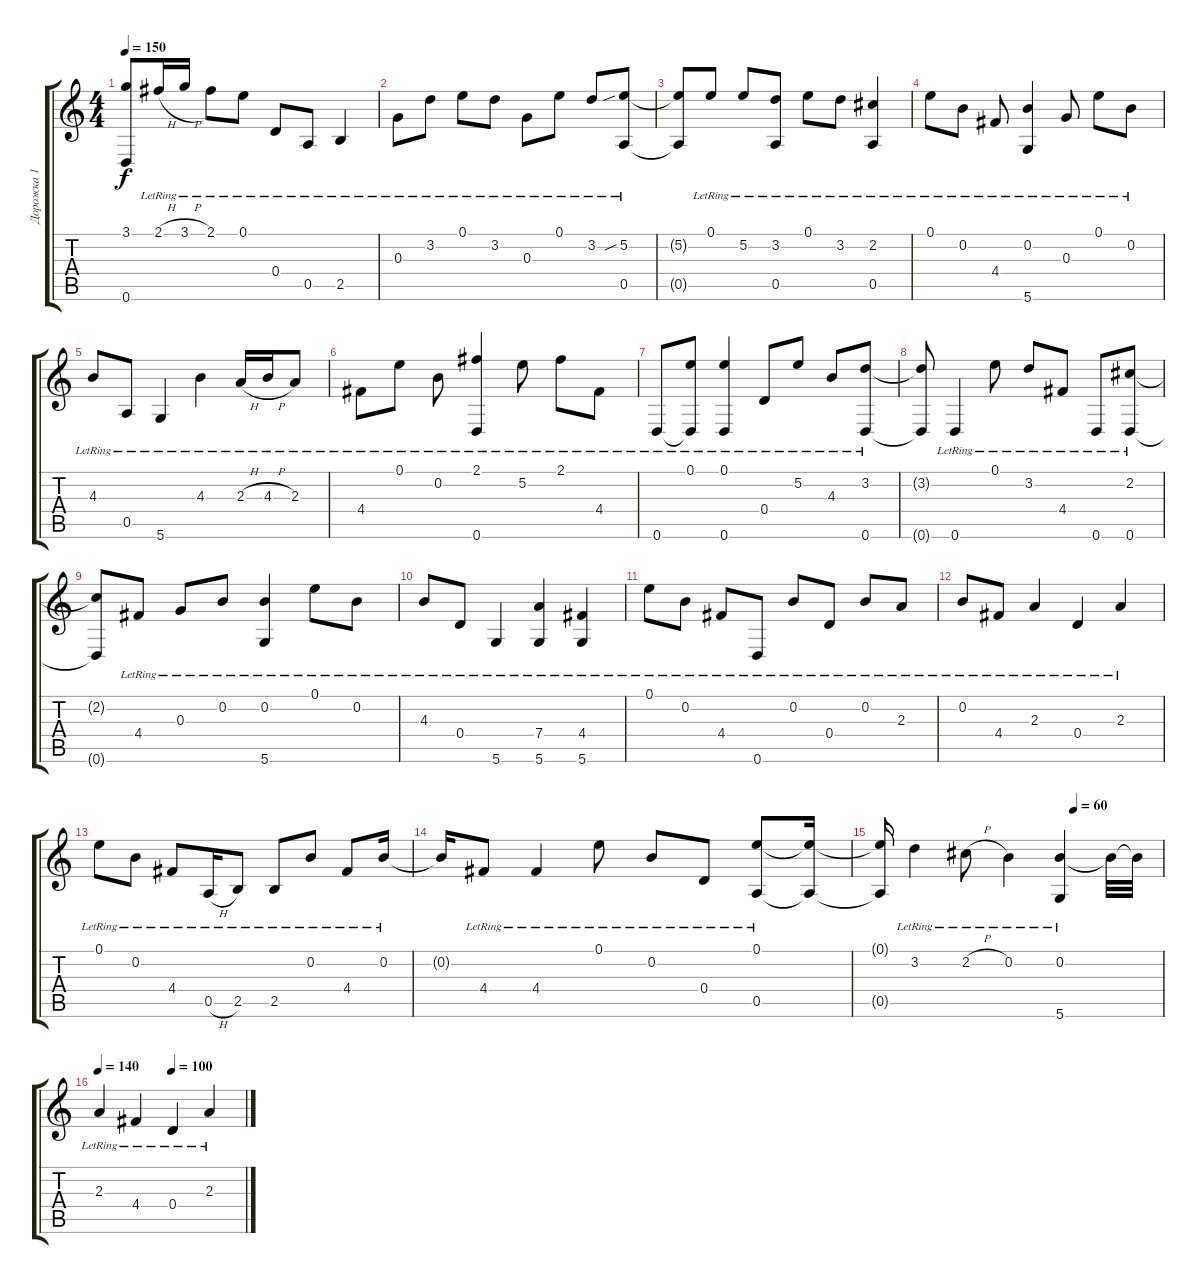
\track ("Дорожка 1" "Дорожка 1") {instrument acousticguitarsteel}
\staff {score tabs}
\tuning (E4 B3 G3 D3 A2 D2) {hide}
\ts (4 4)
\tempo 150
\clef g2
\ks c
(3.1{t} 0.6{t}).8{dy f} 2.1{h lr}.16 3.1{h lr}.16 2.1{lr}.8 0.1{lr}.8 0.4{lr}.8 0.5{lr}.8 2.5{lr}.4 |
0.3{lr}.8 3.2{lr}.8 0.1{lr}.8 3.2{lr}.8 0.3{lr}.8 0.1{lr}.8 3.2{lr}.8 (5.2{sib lr} 0.5{lr}).8 |
(5.2{t} 0.5{t}).8 0.1{lr}.8 5.2{lr}.8 (3.2{lr} 0.5{lr}).8 0.1{lr}.8 3.2{lr}.8 (2.2{lr} 0.5{lr}).4 |
0.1{lr}.8 0.2{lr}.8 4.4{lr}.8 (0.2{lr} 5.6{lr}).4 0.3{lr}.8 0.1{lr}.8 0.2{lr}.8 |
4.3{lr}.8 0.5{lr}.8 5.6{lr}.4 4.3{lr}.4 2.3{h lr}.16 4.3{h lr}.16 2.3{lr}.8 |
4.4{lr}.8 0.1{lr}.8 0.2{lr}.8 (2.1{lr} 0.6{lr}).4 5.2{lr}.8 2.1{lr}.8 4.4{lr}.8 |
0.6{lr}.8 (0.1{lr} 0.6{t}).8 (0.1{lr} 0.6{lr}).4 0.4{lr}.8 5.2{lr}.8 4.3{lr}.8 (3.2{lr} 0.6{lr}).8 |
(3.2{t} 0.6{t}).8 0.6{lr}.4 0.1{lr}.8 3.2{lr}.8 4.4{lr}.8 0.6{lr}.8 (2.2{lr} 0.6{lr}).8 |
(2.2{t} 0.6{t}).8 4.4{lr}.8 0.3{lr}.8 0.2{lr}.8 (0.2{lr} 5.6{lr}).4 0.1{lr}.8 0.2{lr}.8 |
4.3{lr}.8 0.4{lr}.8 5.6{lr}.4 (7.4{lr} 5.6{lr}).4 (4.4{lr} 5.6{lr}).4 |
0.1{lr}.8 0.2{lr}.8 4.4{lr}.8 0.6{lr}.8 0.2{lr}.8 0.4{lr}.8 0.2{lr}.8 2.3{lr}.8 |
0.2{lr}.8 4.4{lr}.8 2.3{lr}.4 0.4{lr}.4 2.3{lr}.4 |
0.1{lr}.8 0.2{lr}.8 4.4{lr}.8 0.5{h lr}.16 2.5{lr}.8 2.5{lr}.8 0.2{lr}.8 4.4{lr}.8 0.2{lr}.16 |
0.2{t}.16 4.4{lr}.8 4.4{lr}.4 0.1{lr}.8 0.2{lr}.8 0.4{lr}.8 (0.1{lr} 0.5{lr}).8 (0.1{t} 0.5{t}).16 |
\tempo (60 0.6875)
(0.1{t} 0.5{t}).16 3.2{lr}.4 2.2{h lr}.8 0.2{lr}.4 (0.2{lr} 5.6{lr}).4 0.2{t}.32 0.2{t}.32 |
\tempo 140
\tempo (100 0.5)
2.3{lr}.4 4.4{lr}.4 0.4{lr}.4 2.3{lr}.4
